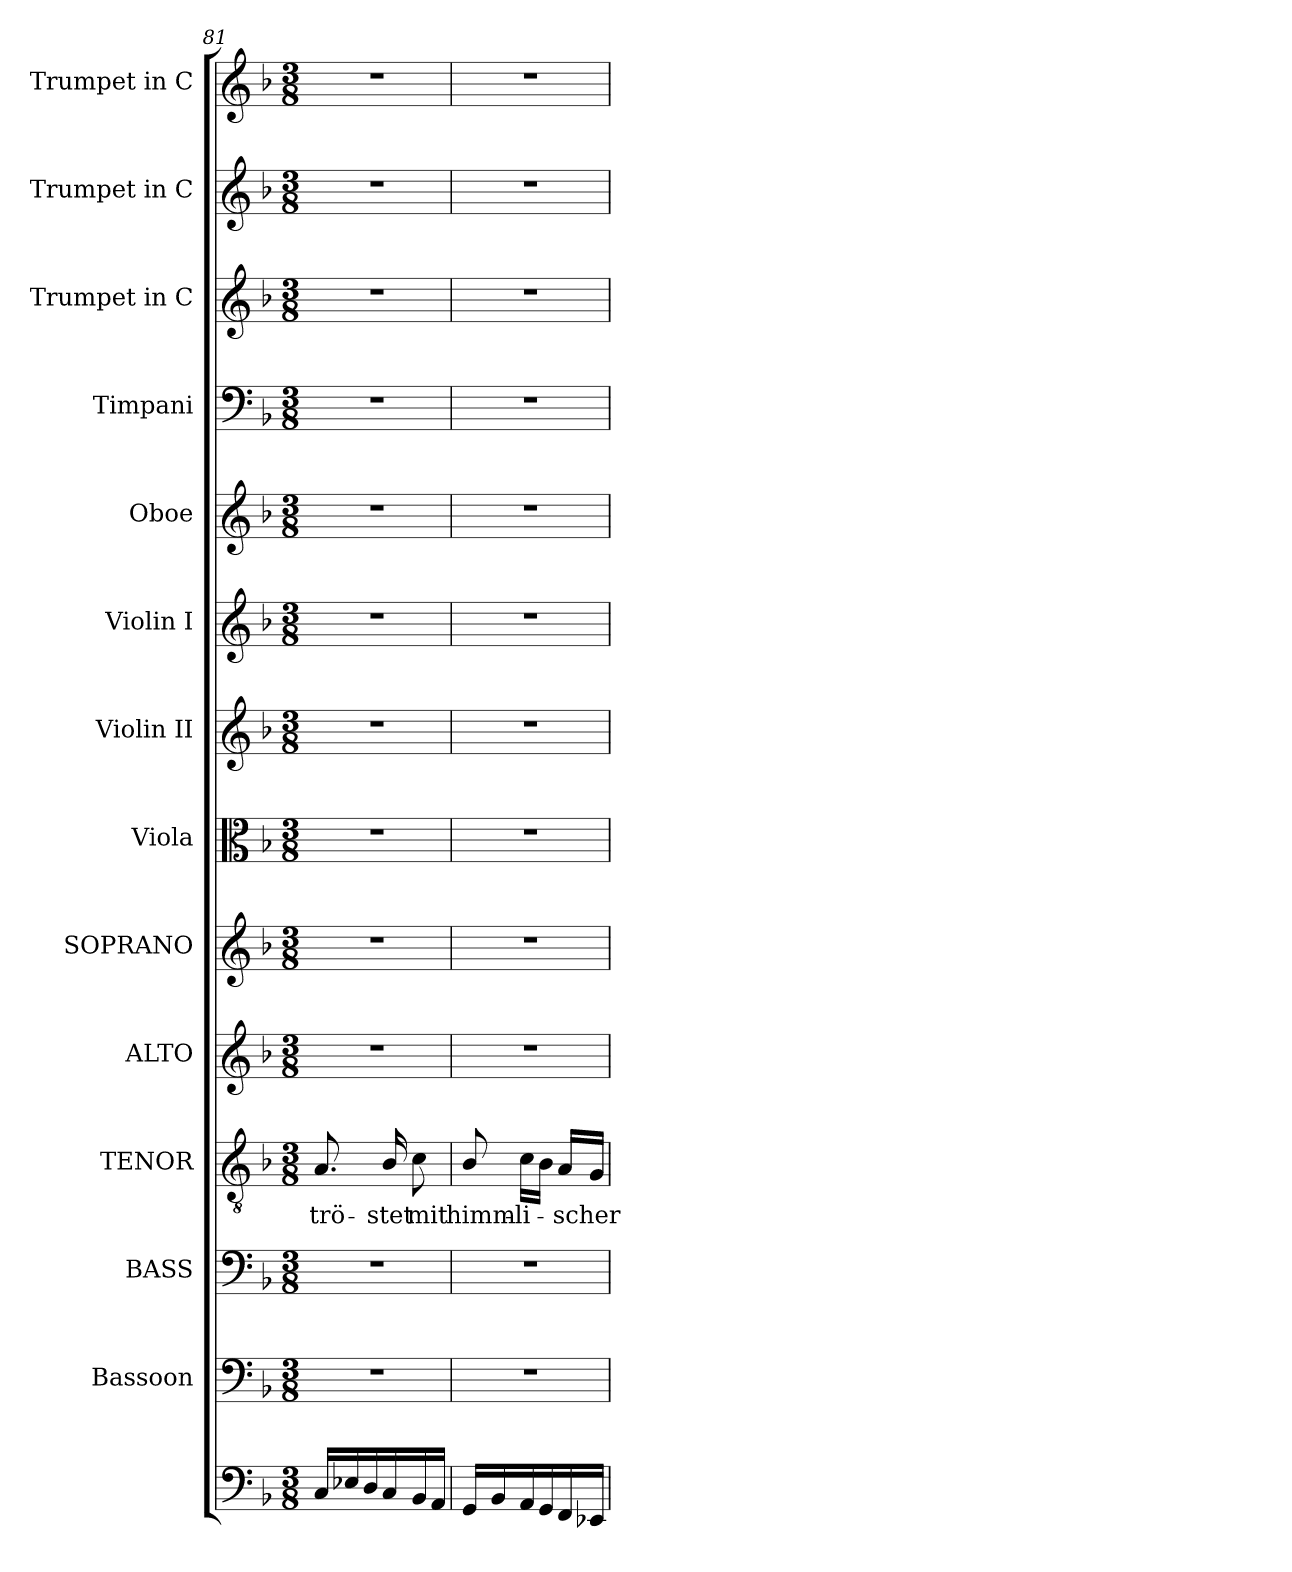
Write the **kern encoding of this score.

**kern	**kern	**kern	**kern	**text	**kern	**kern	**kern	**kern	**kern	**kern	**kern	**kern	**kern	**kern
*part14	*part13	*part12	*part11	*part11	*part10	*part9	*part8	*part7	*part6	*part5	*part4	*part3	*part2	*part1
*staff14	*staff13	*staff12	*staff11	*staff11	*staff10	*staff9	*staff8	*staff7	*staff6	*staff5	*staff4	*staff3	*staff2	*staff1
*	*I"Bassoon	*I"BASS	*I"TENOR	*	*I"ALTO	*I"SOPRANO	*I"Viola	*I"Violin II	*I"Violin I	*I"Oboe	*I"Timpani	*I"Trumpet in C	*I"Trumpet in C	*I"Trumpet in C
*	*	*	*	*	*I'Alto	*I'Soprano	*I'Viola	*I'Violin II	*I'Violin I	*I'Oboe	*I'Timp.	*	*	*
*clefF4	*clefF4	*clefF4	*clefGv2	*	*clefG2	*clefG2	*clefC3	*clefG2	*clefG2	*clefG2	*clefF4	*clefG2	*clefG2	*clefG2
*	*	*	*ITrd7c12	*	*	*	*	*	*	*	*	*	*	*
*k[b-]	*k[b-]	*k[b-]	*k[b-]	*	*k[b-]	*k[b-]	*k[b-]	*k[b-]	*k[b-]	*k[b-]	*k[b-]	*k[b-]	*k[b-]	*k[b-]
*F:	*F:	*F:	*F:	*	*F:	*F:	*F:	*F:	*F:	*F:	*F:	*F:	*F:	*F:
*M3/8	*M3/8	*M3/8	*M3/8	*	*M3/8	*M3/8	*M3/8	*M3/8	*M3/8	*M3/8	*M3/8	*M3/8	*M3/8	*M3/8
=81	=81	=81	=81	=81	=81	=81	=81	=81	=81	=81	=81	=81	=81	=81
!	!LO:N:vis=1	!LO:N:vis=1	!	!	!	!	!	!	!	!	!	!	!	!
!	!	!	!	!LO:LY:b:color=#000000	!LO:N:vis=1	!LO:N:vis=1	!LO:N:vis=1	!LO:N:vis=1	!LO:N:vis=1	!LO:N:vis=1	!LO:N:vis=1	!LO:N:vis=1	!LO:N:vis=1	!LO:N:vis=1
16Ci/LL	4.r	4.r	8.AAi/	trö-	4.r	4.r	4.r	4.r	4.r	4.r	4.r	4.r	4.r	4.r
16E-Xi/	.	.	.	.	.	.	.	.	.	.	.	.	.	.
16Di/	.	.	.	.	.	.	.	.	.	.	.	.	.	.
!	!	!	!	!LO:LY:b:color=#000000	!	!	!	!	!	!	!	!	!	!
16Ci/	.	.	16BB-i/	-stet	.	.	.	.	.	.	.	.	.	.
!	!	!	!	!LO:LY:b:color=#000000	!	!	!	!	!	!	!	!	!	!
16BB-i/	.	.	8Ci\	mit	.	.	.	.	.	.	.	.	.	.
16AAi/JJ	.	.	.	.	.	.	.	.	.	.	.	.	.	.
!!LO:LB:g=z
=82	=82	=82	=82	=82	=82	=82	=82	=82	=82	=82	=82	=82	=82	=82
!	!LO:N:vis=1	!LO:N:vis=1	!	!	!	!	!	!	!	!	!	!	!	!
!	!	!	!	!LO:LY:b:color=#000000	!LO:N:vis=1	!LO:N:vis=1	!LO:N:vis=1	!LO:N:vis=1	!LO:N:vis=1	!LO:N:vis=1	!LO:N:vis=1	!LO:N:vis=1	!LO:N:vis=1	!LO:N:vis=1
16GGi/LL	4.r	4.r	8BB-i/	himm-	4.r	4.r	4.r	4.r	4.r	4.r	4.r	4.r	4.r	4.r
16BB-i/	.	.	.	.	.	.	.	.	.	.	.	.	.	.
!	!	!	!	!LO:LY:b:color=#000000	!	!	!	!	!	!	!	!	!	!
16AAi/	.	.	16Ci\LL	-li-	.	.	.	.	.	.	.	.	.	.
16GGi/	.	.	16BB-i\JJ	.	.	.	.	.	.	.	.	.	.	.
!	!	!	!	!LO:LY:b:color=#000000	!	!	!	!	!	!	!	!	!	!
16FFi/	.	.	16AAi/LL	-scher	.	.	.	.	.	.	.	.	.	.
16EE-Xi/JJ	.	.	16GGi/JJ	.	.	.	.	.	.	.	.	.	.	.
=	=	=	=	=	=	=	=	=	=	=	=	=	=	=
*-	*-	*-	*-	*-	*-	*-	*-	*-	*-	*-	*-	*-	*-	*-
